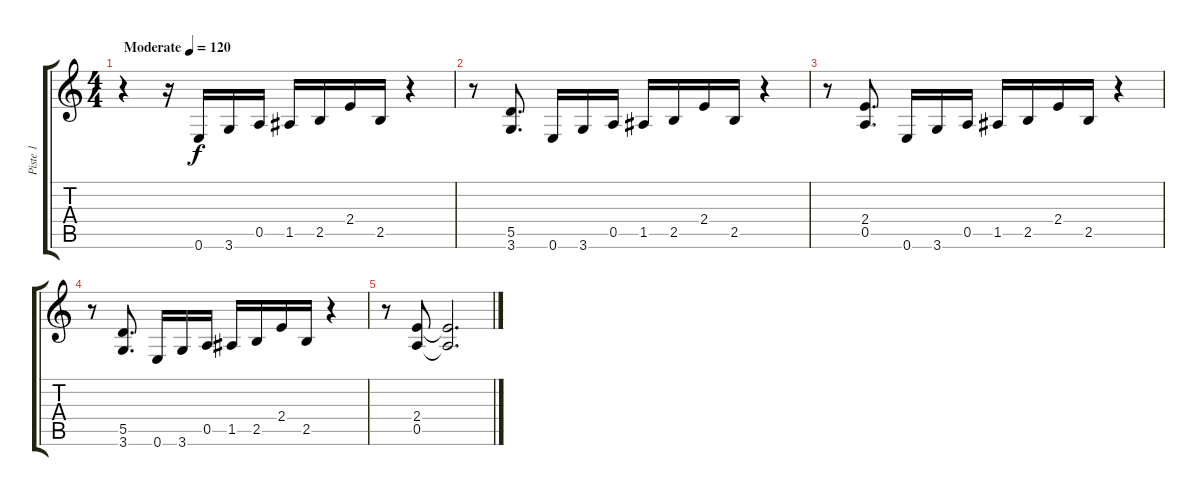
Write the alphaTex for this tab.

\track ("Piste 1" "Piste 1") {instrument acousticguitarsteel}
\staff {score tabs}
\tuning (E4 B3 G3 D3 A2 E2) {hide}
\ts (4 4)
\tempo (120 "Moderate")
\clef g2
\ks c
r.4{dy f instrument acousticguitarsteel} r.16 0.6.16 3.6.16 0.5.16 1.5.16 2.5.16 2.4.16 2.5.16 r.4 |
r.8 (5.5 3.6).8{d} 0.6.16 3.6.16 0.5.16 1.5.16 2.5.16 2.4.16 2.5.16 r.4 |
r.8 (2.4 0.5).8{d} 0.6.16 3.6.16 0.5.16 1.5.16 2.5.16 2.4.16 2.5.16 r.4 |
r.8 (5.5 3.6).8{d} 0.6.16 3.6.16 0.5.16 1.5.16 2.5.16 2.4.16 2.5.16 r.4 |
r.8 (2.4 0.5).8 (2.4{t} 0.5{t}).2{d}
